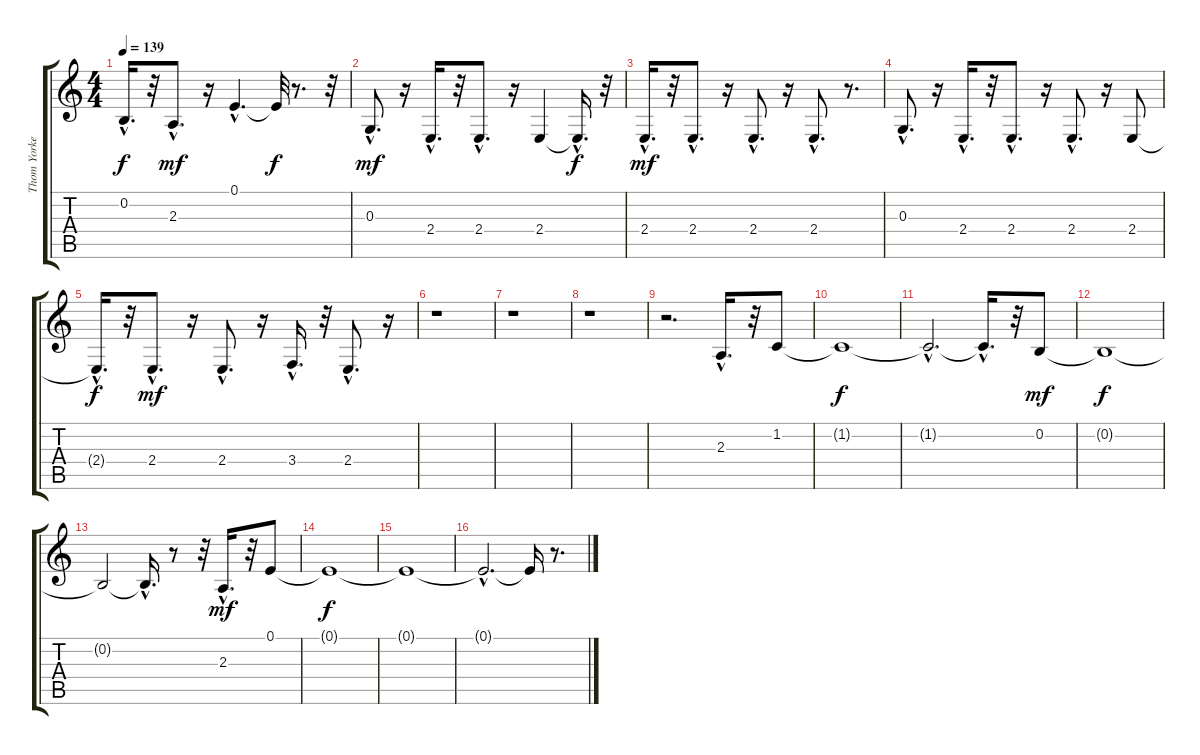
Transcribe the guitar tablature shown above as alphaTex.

\track ("Thom Yorke - Voice" "Thom Yorke") {instrument englishhorn}
\staff {score tabs}
\tuning (E4 B3 G3 D3 A2 E2) {hide}
\ts (4 4)
\tempo 139
\clef g2
\ks c
0.2{hac t}.16{d dy f} r.32 2.3{hac}.8{d dy mf} r.16 0.1{hac}.4{d} 0.1{t}.32{dy f} r.8{d} r.32 |
0.3{hac}.8{d dy mf} r.16 2.4{hac}.16{d} r.32 2.4{hac}.8{d} r.16 2.4.4 2.4{hac t}.16{d dy f} r.32 |
2.4{hac}.16{d dy mf} r.32 2.4{hac}.8{d} r.16 2.4{hac}.8{d} r.16 2.4{hac}.8{d} r.8{d} |
0.3{hac}.8{d} r.16 2.4{hac}.16{d} r.32 2.4{hac}.8{d} r.16 2.4{hac}.8{d} r.16 2.4.8 |
2.4{hac t}.16{d dy f} r.32 2.4{hac}.8{d dy mf} r.16 2.4{hac}.8{d} r.16 3.4{hac}.16{d} r.32 2.4{hac}.8{d} r.16 |
r.1 |
r.1 |
r.1 |
r.2{d} 2.3{hac}.16{d} r.32 1.2.8 |
1.2{t}.1{dy f} |
1.2{hac t}.2{d} 1.2{hac t}.16{d} r.32 0.2.8{dy mf} |
0.2{t}.1{dy f} |
0.2{t}.2 0.2{hac t}.16{d} r.8 r.32 2.3{hac}.16{d dy mf} r.32 0.1.8 |
0.1{t}.1{dy f} |
0.1{t}.1 |
0.1{hac t}.2{d} 0.1{t}.16 r.8{d}
